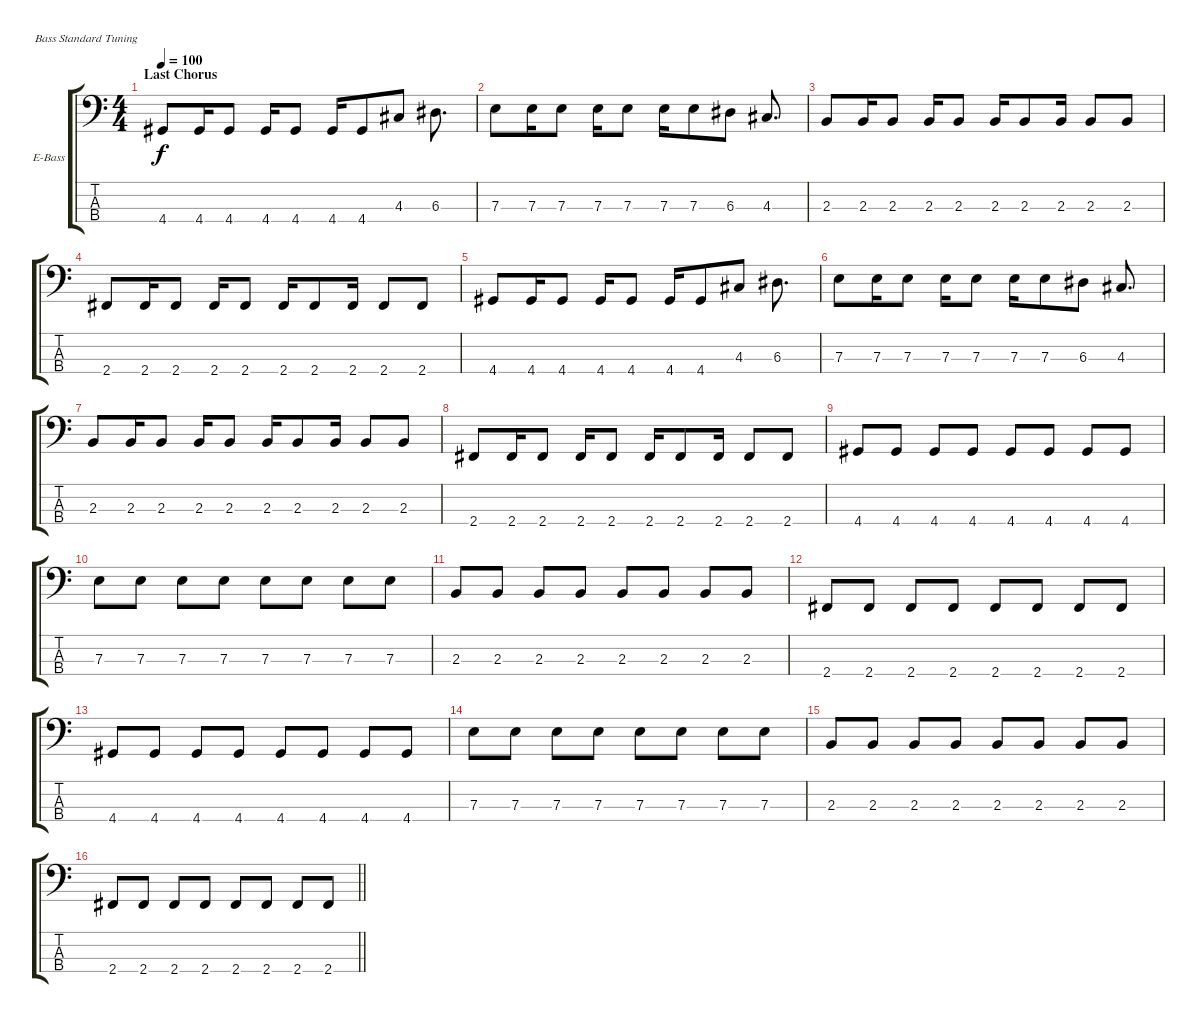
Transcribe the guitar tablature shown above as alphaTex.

\bracketExtendMode groupsimilarinstruments
\firstSystemTrackNameOrientation horizontal
\otherSystemsTrackNameOrientation horizontal
\track ("Nikolai Fraiture" "E-Bass") {instrument electricbassfinger}
\staff {score tabs}
\tuning (G2 D2 A1 E1)
\ts (4 4)
\section ("" "Last Chorus")
\tempo 100
\clef f4
\scale
0.333333
\ks c
4.4.8{dy f} 4.4.16 4.4.8 4.4.16 4.4.8 4.4.16 4.4.8 4.3.8 6.3.8{d} |
\scale
0.333333 7.3.8 7.3.16 7.3.8 7.3.16 7.3.8 7.3.16 7.3.8 6.3.8 4.3.8{d} |
\scale
0.333333 2.3.8 2.3.16 2.3.8 2.3.16 2.3.8 2.3.16 2.3.8 2.3.16 2.3.8 2.3.8 |
\scale
0.333333 2.4.8 2.4.16 2.4.8 2.4.16 2.4.8 2.4.16 2.4.8 2.4.16 2.4.8 2.4.8 |
\scale
0.333333 4.4.8 4.4.16 4.4.8 4.4.16 4.4.8 4.4.16 4.4.8 4.3.8 6.3.8{d} |
\scale
0.333333 7.3.8 7.3.16 7.3.8 7.3.16 7.3.8 7.3.16 7.3.8 6.3.8 4.3.8{d} |
\scale
0.333333 2.3.8 2.3.16 2.3.8 2.3.16 2.3.8 2.3.16 2.3.8 2.3.16 2.3.8 2.3.8 |
\scale
0.333333 2.4.8 2.4.16 2.4.8 2.4.16 2.4.8 2.4.16 2.4.8 2.4.16 2.4.8 2.4.8 |
\scale
0.333333 4.4.8 4.4.8 4.4.8 4.4.8 4.4.8 4.4.8 4.4.8 4.4.8 |
\scale
0.333333 7.3.8 7.3.8 7.3.8 7.3.8 7.3.8 7.3.8 7.3.8 7.3.8 |
\scale
0.333333 2.3.8 2.3.8 2.3.8 2.3.8 2.3.8 2.3.8 2.3.8 2.3.8 |
\scale
0.333333 2.4.8 2.4.8 2.4.8 2.4.8 2.4.8 2.4.8 2.4.8 2.4.8 |
\scale
0.333333 4.4.8 4.4.8 4.4.8 4.4.8 4.4.8 4.4.8 4.4.8 4.4.8 |
\scale
0.333333 7.3.8 7.3.8 7.3.8 7.3.8 7.3.8 7.3.8 7.3.8 7.3.8 |
\scale
0.333333 2.3.8 2.3.8 2.3.8 2.3.8 2.3.8 2.3.8 2.3.8 2.3.8 |
\scale
0.333333
\barLineRight lightlight
2.4.8 2.4.8 2.4.8 2.4.8 2.4.8 2.4.8 2.4.8 2.4.8
